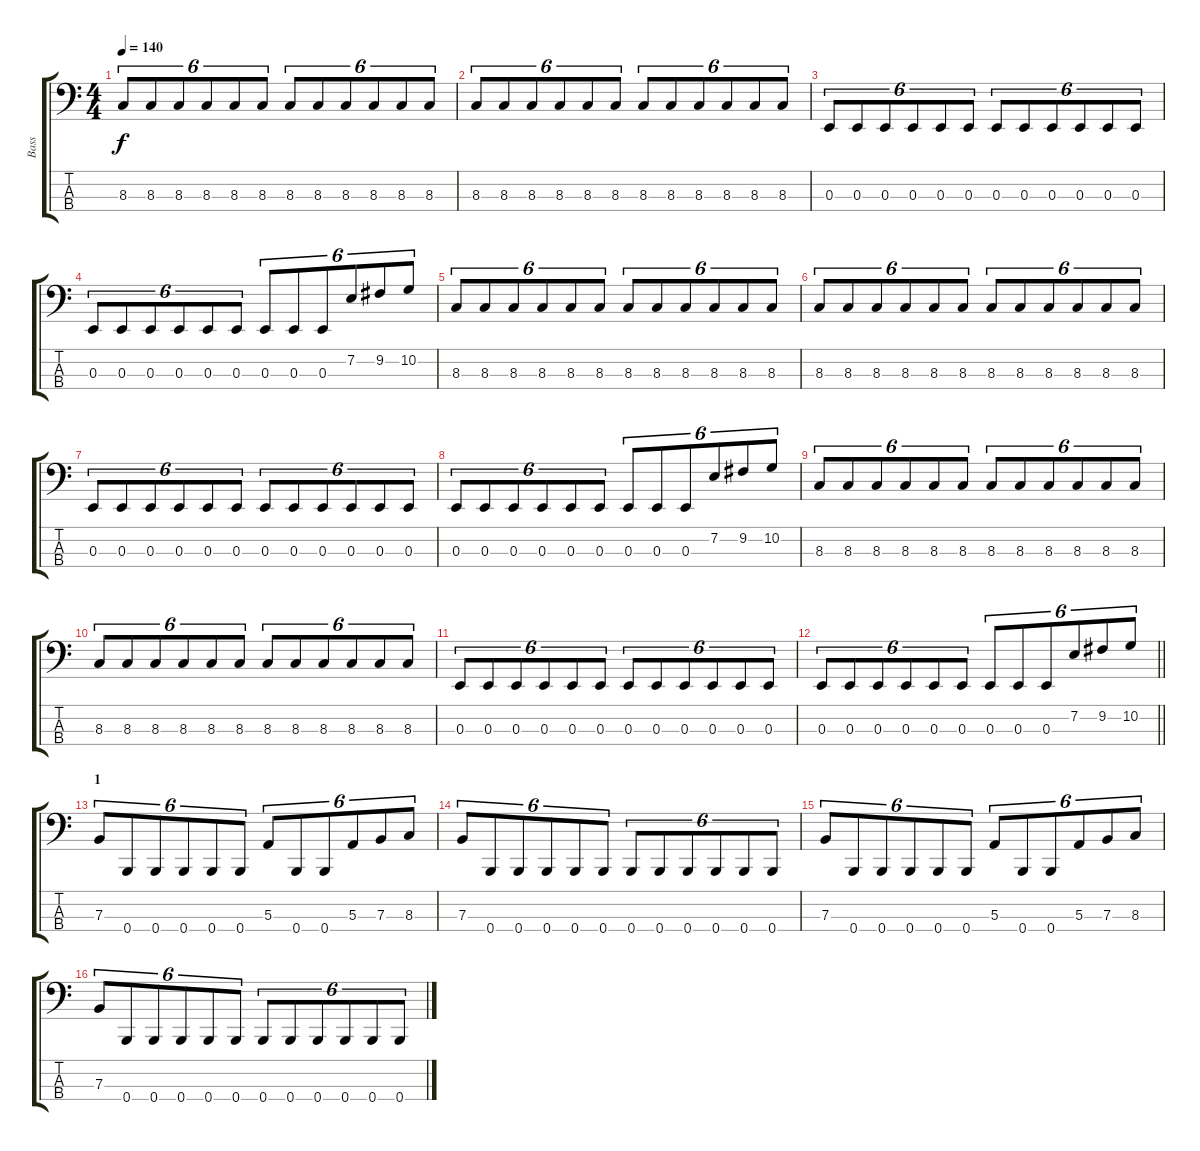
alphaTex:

\track ("Bass" "Bass") {instrument electricbasspick}
\staff {score tabs}
\tuning (D2 A1 E1 B0) {hide}
\ts (4 4)
\tempo 140
\clef f4
\ks c
8.3.8{tu (6 4) dy f} 8.3.8{tu (6 4)} 8.3.8{tu (6 4)} 8.3.8{tu (6 4)} 8.3.8{tu (6 4)} 8.3.8{tu (6 4)} 8.3.8{tu (6 4)} 8.3.8{tu (6 4)} 8.3.8{tu (6 4)} 8.3.8{tu (6 4)} 8.3.8{tu (6 4)} 8.3.8{tu (6 4)} |
8.3.8{tu (6 4)} 8.3.8{tu (6 4)} 8.3.8{tu (6 4)} 8.3.8{tu (6 4)} 8.3.8{tu (6 4)} 8.3.8{tu (6 4)} 8.3.8{tu (6 4)} 8.3.8{tu (6 4)} 8.3.8{tu (6 4)} 8.3.8{tu (6 4)} 8.3.8{tu (6 4)} 8.3.8{tu (6 4)} |
0.3.8{tu (6 4)} 0.3.8{tu (6 4)} 0.3.8{tu (6 4)} 0.3.8{tu (6 4)} 0.3.8{tu (6 4)} 0.3.8{tu (6 4)} 0.3.8{tu (6 4)} 0.3.8{tu (6 4)} 0.3.8{tu (6 4)} 0.3.8{tu (6 4)} 0.3.8{tu (6 4)} 0.3.8{tu (6 4)} |
0.3.8{tu (6 4)} 0.3.8{tu (6 4)} 0.3.8{tu (6 4)} 0.3.8{tu (6 4)} 0.3.8{tu (6 4)} 0.3.8{tu (6 4)} 0.3.8{tu (6 4)} 0.3.8{tu (6 4)} 0.3.8{tu (6 4)} 7.2.8{tu (6 4)} 9.2.8{tu (6 4)} 10.2.8{tu (6 4)} |
8.3.8{tu (6 4)} 8.3.8{tu (6 4)} 8.3.8{tu (6 4)} 8.3.8{tu (6 4)} 8.3.8{tu (6 4)} 8.3.8{tu (6 4)} 8.3.8{tu (6 4)} 8.3.8{tu (6 4)} 8.3.8{tu (6 4)} 8.3.8{tu (6 4)} 8.3.8{tu (6 4)} 8.3.8{tu (6 4)} |
8.3.8{tu (6 4)} 8.3.8{tu (6 4)} 8.3.8{tu (6 4)} 8.3.8{tu (6 4)} 8.3.8{tu (6 4)} 8.3.8{tu (6 4)} 8.3.8{tu (6 4)} 8.3.8{tu (6 4)} 8.3.8{tu (6 4)} 8.3.8{tu (6 4)} 8.3.8{tu (6 4)} 8.3.8{tu (6 4)} |
0.3.8{tu (6 4)} 0.3.8{tu (6 4)} 0.3.8{tu (6 4)} 0.3.8{tu (6 4)} 0.3.8{tu (6 4)} 0.3.8{tu (6 4)} 0.3.8{tu (6 4)} 0.3.8{tu (6 4)} 0.3.8{tu (6 4)} 0.3.8{tu (6 4)} 0.3.8{tu (6 4)} 0.3.8{tu (6 4)} |
0.3.8{tu (6 4)} 0.3.8{tu (6 4)} 0.3.8{tu (6 4)} 0.3.8{tu (6 4)} 0.3.8{tu (6 4)} 0.3.8{tu (6 4)} 0.3.8{tu (6 4)} 0.3.8{tu (6 4)} 0.3.8{tu (6 4)} 7.2.8{tu (6 4)} 9.2.8{tu (6 4)} 10.2.8{tu (6 4)} |
8.3.8{tu (6 4)} 8.3.8{tu (6 4)} 8.3.8{tu (6 4)} 8.3.8{tu (6 4)} 8.3.8{tu (6 4)} 8.3.8{tu (6 4)} 8.3.8{tu (6 4)} 8.3.8{tu (6 4)} 8.3.8{tu (6 4)} 8.3.8{tu (6 4)} 8.3.8{tu (6 4)} 8.3.8{tu (6 4)} |
8.3.8{tu (6 4)} 8.3.8{tu (6 4)} 8.3.8{tu (6 4)} 8.3.8{tu (6 4)} 8.3.8{tu (6 4)} 8.3.8{tu (6 4)} 8.3.8{tu (6 4)} 8.3.8{tu (6 4)} 8.3.8{tu (6 4)} 8.3.8{tu (6 4)} 8.3.8{tu (6 4)} 8.3.8{tu (6 4)} |
0.3.8{tu (6 4)} 0.3.8{tu (6 4)} 0.3.8{tu (6 4)} 0.3.8{tu (6 4)} 0.3.8{tu (6 4)} 0.3.8{tu (6 4)} 0.3.8{tu (6 4)} 0.3.8{tu (6 4)} 0.3.8{tu (6 4)} 0.3.8{tu (6 4)} 0.3.8{tu (6 4)} 0.3.8{tu (6 4)} |
\barLineRight lightlight
0.3.8{tu (6 4)} 0.3.8{tu (6 4)} 0.3.8{tu (6 4)} 0.3.8{tu (6 4)} 0.3.8{tu (6 4)} 0.3.8{tu (6 4)} 0.3.8{tu (6 4)} 0.3.8{tu (6 4)} 0.3.8{tu (6 4)} 7.2.8{tu (6 4)} 9.2.8{tu (6 4)} 10.2.8{tu (6 4)} |
\section ("" "1")
7.3.8{tu (6 4)} 0.4.8{tu (6 4)} 0.4.8{tu (6 4)} 0.4.8{tu (6 4)} 0.4.8{tu (6 4)} 0.4.8{tu (6 4)} 5.3.8{tu (6 4)} 0.4.8{tu (6 4)} 0.4.8{tu (6 4)} 5.3.8{tu (6 4)} 7.3.8{tu (6 4)} 8.3.8{tu (6 4)} |
7.3.8{tu (6 4)} 0.4.8{tu (6 4)} 0.4.8{tu (6 4)} 0.4.8{tu (6 4)} 0.4.8{tu (6 4)} 0.4.8{tu (6 4)} 0.4.8{tu (6 4)} 0.4.8{tu (6 4)} 0.4.8{tu (6 4)} 0.4.8{tu (6 4)} 0.4.8{tu (6 4)} 0.4.8{tu (6 4)} |
7.3.8{tu (6 4)} 0.4.8{tu (6 4)} 0.4.8{tu (6 4)} 0.4.8{tu (6 4)} 0.4.8{tu (6 4)} 0.4.8{tu (6 4)} 5.3.8{tu (6 4)} 0.4.8{tu (6 4)} 0.4.8{tu (6 4)} 5.3.8{tu (6 4)} 7.3.8{tu (6 4)} 8.3.8{tu (6 4)} |
7.3.8{tu (6 4)} 0.4.8{tu (6 4)} 0.4.8{tu (6 4)} 0.4.8{tu (6 4)} 0.4.8{tu (6 4)} 0.4.8{tu (6 4)} 0.4.8{tu (6 4)} 0.4.8{tu (6 4)} 0.4.8{tu (6 4)} 0.4.8{tu (6 4)} 0.4.8{tu (6 4)} 0.4.8{tu (6 4)}
